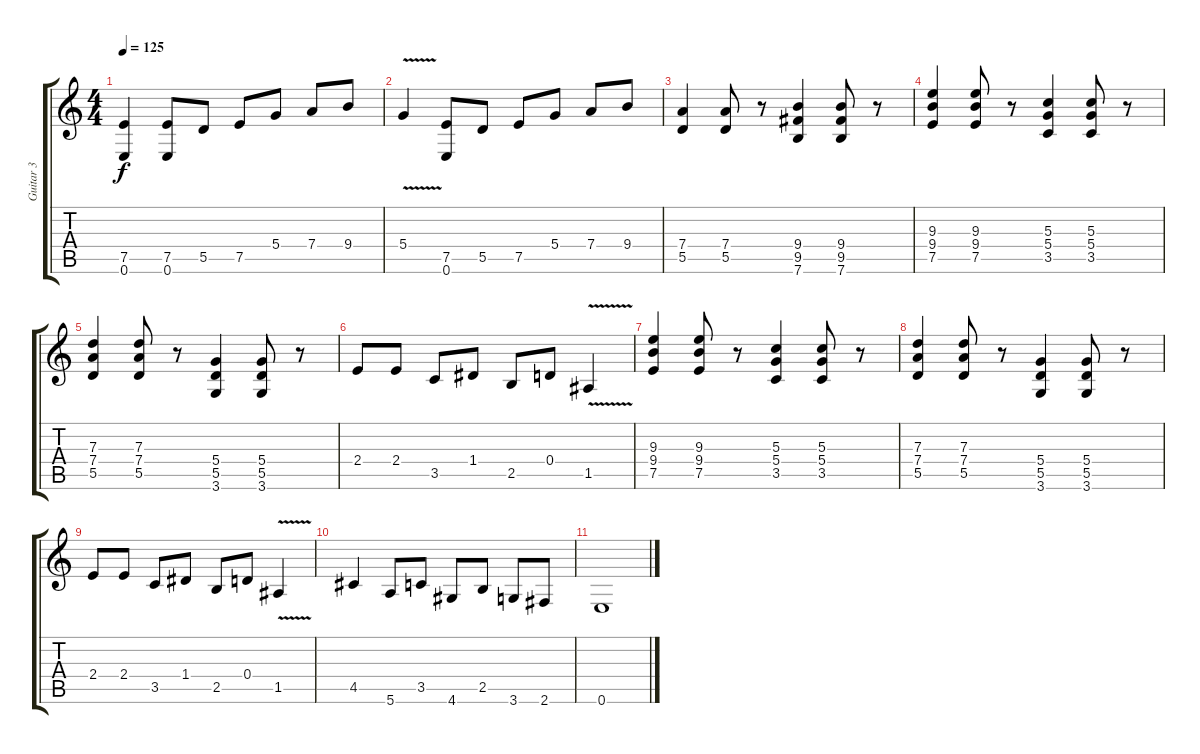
\track ("Guitar 3" "Guitar 3") {instrument distortionguitar}
\staff {score tabs}
\tuning (E4 B3 G3 D3 A2 E2) {hide}
\ts (4 4)
\tempo 125
\clef g2
\ks c
(7.5 0.6).4{dy f} (7.5 0.6).8 5.5.8 7.5.8 5.4.8 7.4.8 9.4.8 |
5.4{v}.4 (7.5 0.6).8 5.5.8 7.5.8 5.4.8 7.4.8 9.4.8 |
(7.4 5.5).4 (7.4 5.5).8 r.8 (9.4 9.5 7.6).4 (9.4 9.5 7.6).8 r.8 |
(9.3 9.4 7.5).4 (9.3 9.4 7.5).8 r.8 (5.3 5.4 3.5).4 (5.3 5.4 3.5).8 r.8 |
(7.3 7.4 5.5).4 (7.3 7.4 5.5).8 r.8 (5.4 5.5 3.6).4 (5.4 5.5 3.6).8 r.8 |
2.4.8 2.4.8 3.5.8 1.4.8 2.5.8 0.4.8 1.5{v}.4 |
(9.3 9.4 7.5).4 (9.3 9.4 7.5).8 r.8 (5.3 5.4 3.5).4 (5.3 5.4 3.5).8 r.8 |
(7.3 7.4 5.5).4 (7.3 7.4 5.5).8 r.8 (5.4 5.5 3.6).4 (5.4 5.5 3.6).8 r.8 |
2.4.8 2.4.8 3.5.8 1.4.8 2.5.8 0.4.8 1.5{v}.4 |
4.5.4 5.6.8 3.5.8 4.6.8 2.5.8 3.6.8 2.6.8 |
0.6.1
